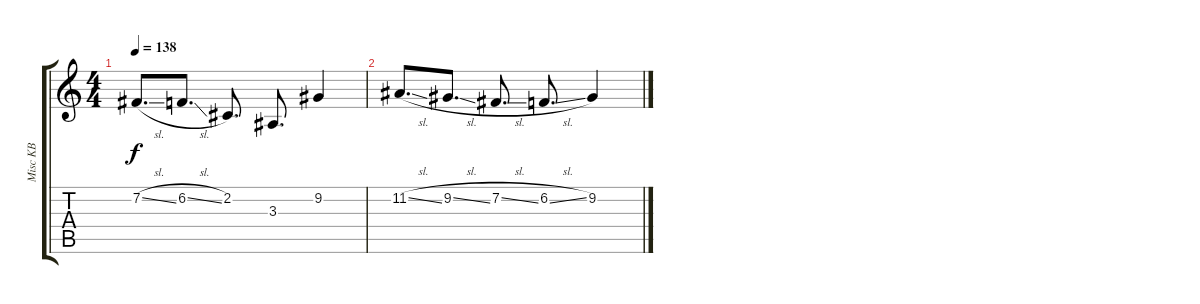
\track ("Misc KB" "Misc KB") {instrument pad7halo}
\staff {score tabs}
\tuning (E4 B3 G3 D3 A2 E2) {hide}
\ts (4 4)
\tempo 138
\clef g2
\ks c
7.2{sl}.8{d dy f} 6.2{sl}.8{d} 2.2.8{d} 3.3.8{d} 9.2.4 |
11.2{sl}.8{d} 9.2{sl}.8{d} 7.2{sl}.8{d} 6.2{sl}.8{d} 9.2.4
